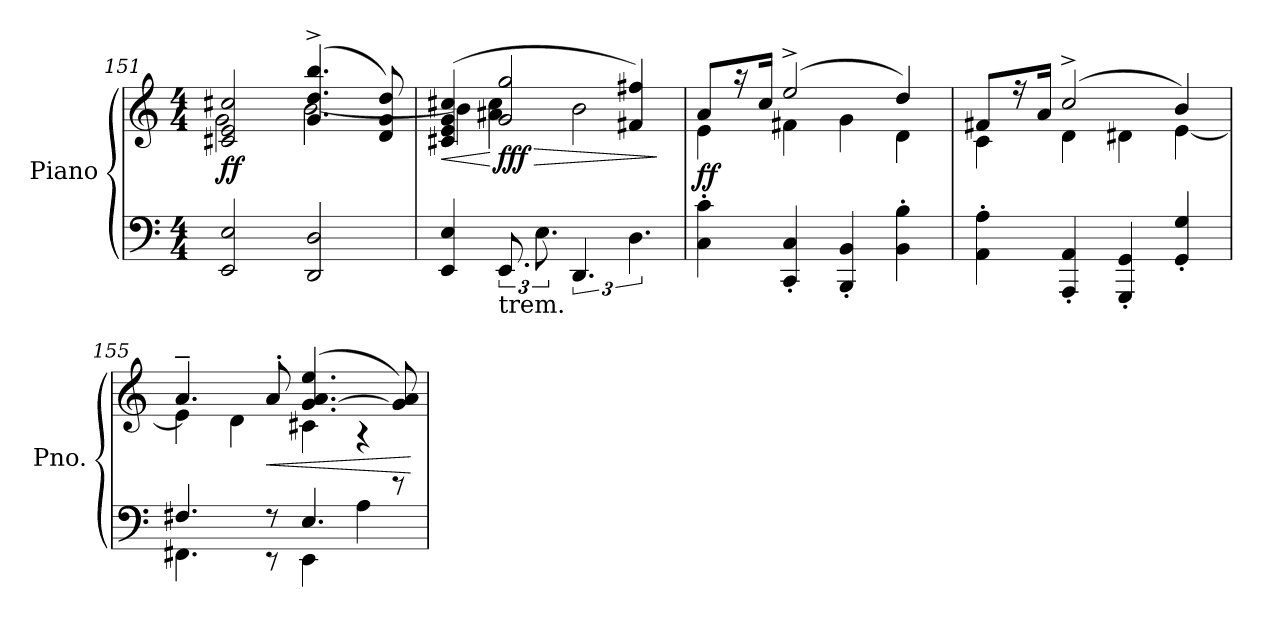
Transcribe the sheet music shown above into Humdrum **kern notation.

**kern	**kern	**dynam
*part1	*part1	*part1
*staff2	*staff1	*staff1/2
*I"Piano	*	*
*I'Pno.	*	*
*clefF4	*clefG2	*
*k[]	*k[]	*
*M4/4	*M4/4	*
=151	=151	=151
*	*^	*
!	!	!	!LO:DY:b
2EE/ 2E/	2c#X/ 2e/ 2cc#X/	2g\	ff
2DD/ 2D/	(>4.g/^ 4.dd/^ 4.bb/^	[2b\	.
.	8d/ 8g/ 8dd/)	.	.
!!LO:LB:g=z	!!
=152	=152	=152	=152
!	!	!	!LO:HP:b
4EE/ 4E/	(>4c#X/ 4e/ 4g/ 4cc#X/	4b\]	<
!LO:TX:b:t=trem.	!	!	!
!	!	!	!LO:HP:n=1:b
!	!	!	!LO:DY:n=1:b
12.EE/	2g/ 2gg/	4a#X\ 4cc#\	[ > fff
12.E\	.	.	.
6.DD/	.	2b\	.
6.D\	4f#X/ 4ff#X/)	.	.
*	*v	*v	*
.	.	]
=153	=153	=153
*	*^	*
!	!	!	!LO:DY:b
4C\' 4c\'	8a/L	4e\	ff
.	16r	.	.
.	16cc/Jk	.	.
4CC/' 4C/'	(>2ee^/	4f#X\	.
4BBB/' 4BB/'	.	4g\	.
4BB\' 4B\'	4dd/)	4d\	.
=154	=154	=154	=154
4AA\' 4A\'	8f#X/L	4c\	.
.	16r	.	.
.	16a/Jk	.	.
4AAA/' 4AA/'	(>2cc^/	4d\	.
4GGG/' 4GG/'	.	4d#X\	.
4GG/' 4G/'	4b/)	[4e\	.
=155	=155	=155	=155
*^	*	*	*
4.F#X/	4.FF#X\	4.a~/	4e\]	.
.	.	.	4d\	.
!	!	!	!	!LO:HP:b
8r	8r	8a'/	.	<
4.E/	4EE\	(>[4.g/ 4.a/ 4.ee/	4c#X\	.
.	4A\	.	4r	.
8r	.	8g/] 8a/)	.	.
*v	*v	*	*	*
*	*v	*v	*
.	.	[
=	=	=
*-	*-	*-
